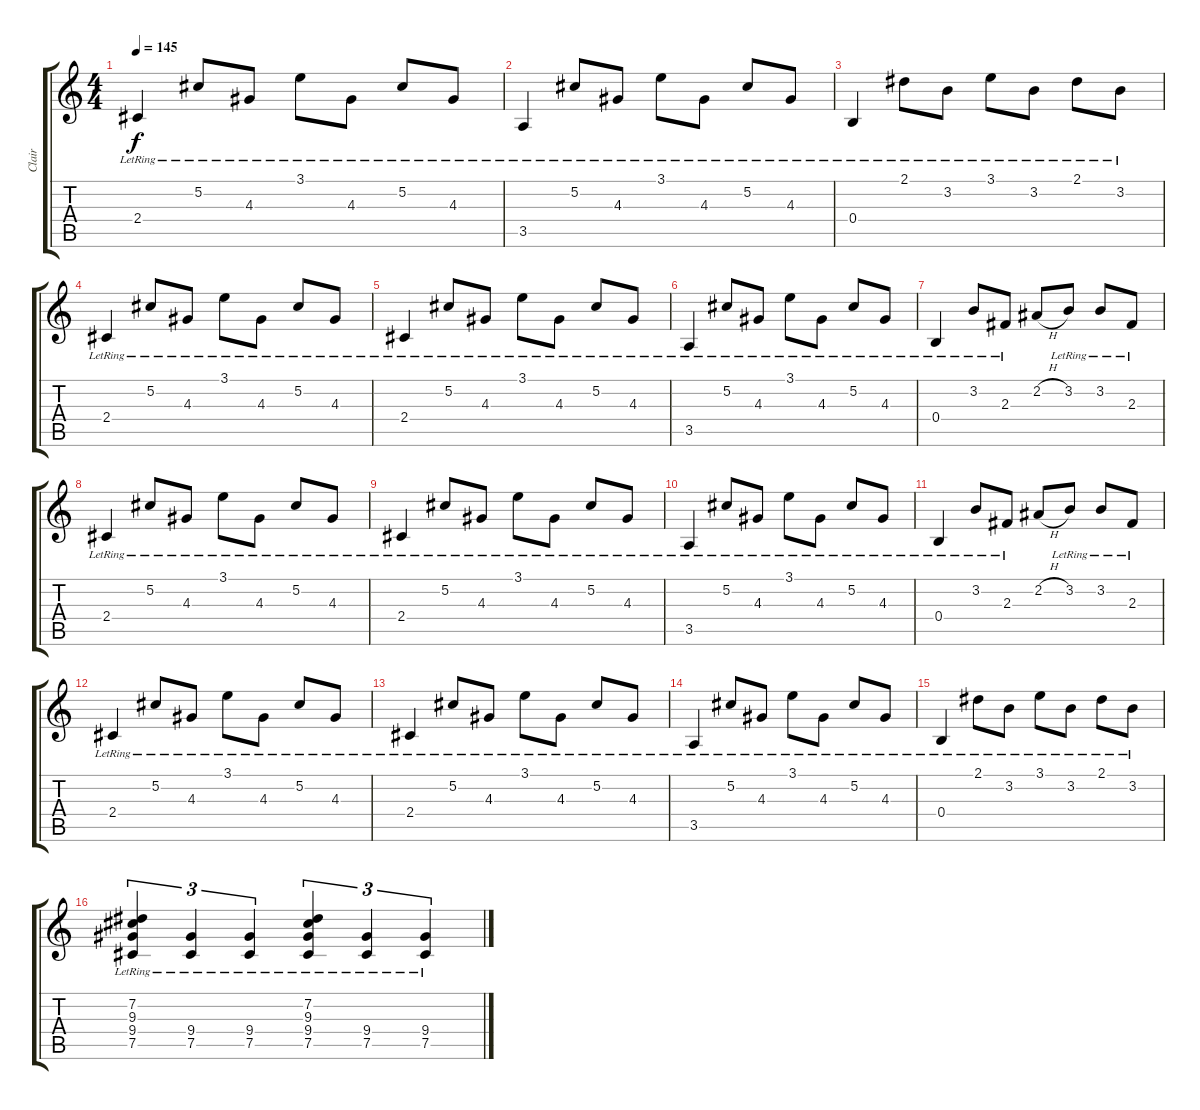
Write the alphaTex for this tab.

\track ("Clair" "Clair") {instrument electricguitarjazz}
\staff {score tabs}
\tuning (Db4 Ab3 E3 B2 Gb2 Db2) {hide}
\ts (4 4)
\tempo 145
\clef g2
\ks c
2.4{lr}.4{dy f} 5.2{lr}.8 4.3{lr}.8 3.1{lr}.8 4.3{lr}.8 5.2{lr}.8 4.3{lr}.8 |
3.5{lr}.4 5.2{lr}.8 4.3{lr}.8 3.1{lr}.8 4.3{lr}.8 5.2{lr}.8 4.3{lr}.8 |
0.4{lr}.4 2.1{lr}.8 3.2{lr}.8 3.1{lr}.8 3.2{lr}.8 2.1{lr}.8 3.2{lr}.8 |
2.4{lr}.4 5.2{lr}.8 4.3{lr}.8 3.1{lr}.8 4.3{lr}.8 5.2{lr}.8 4.3{lr}.8 |
2.4{lr}.4 5.2{lr}.8 4.3{lr}.8 3.1{lr}.8 4.3{lr}.8 5.2{lr}.8 4.3{lr}.8 |
3.5{lr}.4 5.2{lr}.8 4.3{lr}.8 3.1{lr}.8 4.3{lr}.8 5.2{lr}.8 4.3{lr}.8 |
0.4{lr}.4 3.2{lr}.8 2.3{lr}.8 2.2{h}.8 3.2{lr}.8 3.2{lr}.8 2.3{lr}.8 |
2.4{lr}.4 5.2{lr}.8 4.3{lr}.8 3.1{lr}.8 4.3{lr}.8 5.2{lr}.8 4.3{lr}.8 |
2.4{lr}.4 5.2{lr}.8 4.3{lr}.8 3.1{lr}.8 4.3{lr}.8 5.2{lr}.8 4.3{lr}.8 |
3.5{lr}.4 5.2{lr}.8 4.3{lr}.8 3.1{lr}.8 4.3{lr}.8 5.2{lr}.8 4.3{lr}.8 |
0.4{lr}.4 3.2{lr}.8 2.3{lr}.8 2.2{h}.8 3.2{lr}.8 3.2{lr}.8 2.3{lr}.8 |
2.4{lr}.4 5.2{lr}.8 4.3{lr}.8 3.1{lr}.8 4.3{lr}.8 5.2{lr}.8 4.3{lr}.8 |
2.4{lr}.4 5.2{lr}.8 4.3{lr}.8 3.1{lr}.8 4.3{lr}.8 5.2{lr}.8 4.3{lr}.8 |
3.5{lr}.4 5.2{lr}.8 4.3{lr}.8 3.1{lr}.8 4.3{lr}.8 5.2{lr}.8 4.3{lr}.8 |
0.4{lr}.4 2.1{lr}.8 3.2{lr}.8 3.1{lr}.8 3.2{lr}.8 2.1{lr}.8 3.2{lr}.8 |
(7.2{lr} 9.3{lr} 9.4{lr} 7.5{lr}).4{tu (3 2)} (9.4{lr} 7.5{lr}).4{tu (3 2)} (9.4{lr} 7.5{lr}).4{tu (3 2)} (7.2{lr} 9.3{lr} 9.4{lr} 7.5{lr}).4{tu (3 2)} (9.4{lr} 7.5{lr}).4{tu (3 2)} (9.4{lr} 7.5{lr}).4{tu (3 2)}
